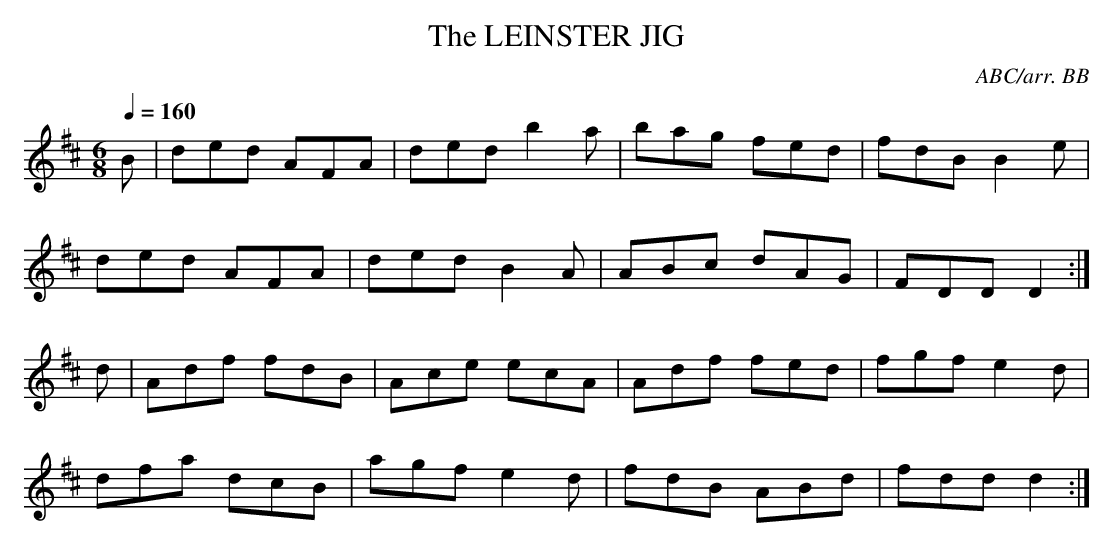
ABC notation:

X:1
T:LEINSTER JIG, The
C:ABC/arr. BB
L:1/8
M:6/8
Q:1/4=160
K:D
B|ded AFA|ded b2a|bag fed|fdB B2e|
ded AFA|ded B2A|ABc dAG|FDD D2 :|
d|Adf fdB|Ace ecA|Adf fed|fgf e2d|
dfa dcB|agf e2d|fdB ABd|fdd d2 :|
